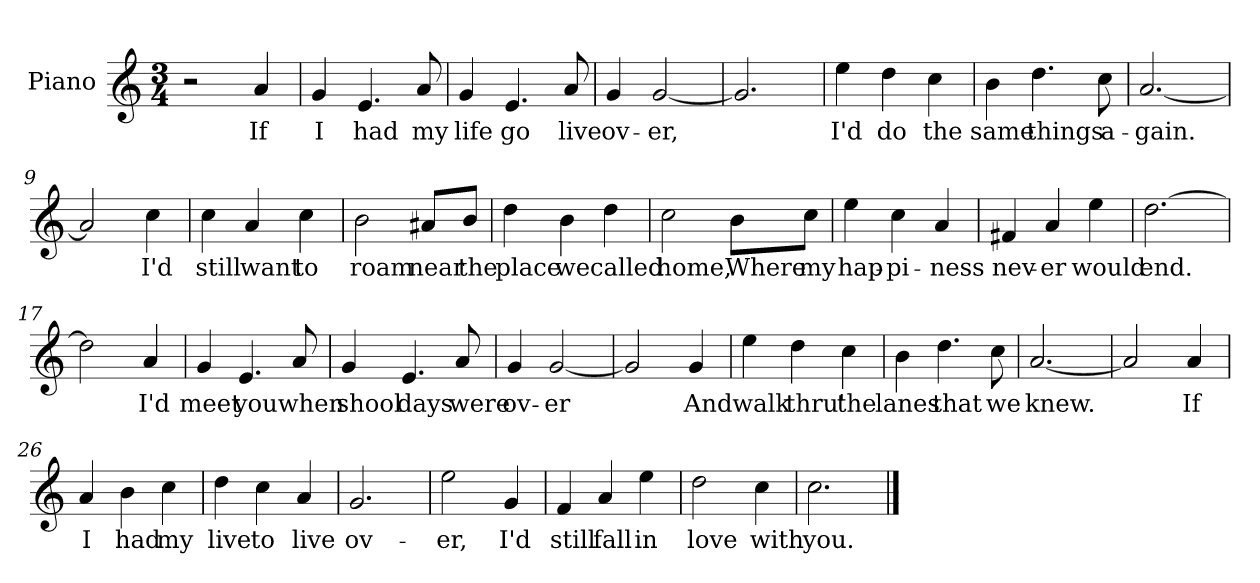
**kern	**text
*part1	*part1
*staff1	*staff1
*I"Piano	*
*I'Pno.	*
*clefG2	*
*k[]	*
*C:	*
*M3/4	*
=1	=1
2r	.
4a/	If
=2	=2
4g/	I
4.e/	had
8a/	my
=3	=3
4g/	life
4.e/	go
8a/	live
=4	=4
4g/	ov-
[2g/	-er,
=5	=5
2.g/]	.
!!LO:LB:g=z
=6	=6
4ee\	I'd
4dd\	do
4cc\	the
=7	=7
4b\	same
4.dd\	things
8cc\	a-
=8	=8
[2.a/	-gain.
=9	=9
2a/]	.
4cc\	I'd
=10	=10
4cc\	still
4a/	want
4cc\	to
!!LO:LB:g=z
=11	=11
2b\	roam
8a#X/L	near
8b/J	the
=12	=12
4dd\	place
4b\	we
4dd\	called
=13	=13
2cc\	home,
8b\L	Where
8cc\J	my
=14	=14
4ee\	hap-
4cc\	-pi-
4a/	-ness
=15	=15
4f#X/	nev-
4a/	-er
4ee\	would
!!LO:LB:g=z
=16	=16
[2.dd\	end.
=17	=17
2dd\]	.
4a/	I'd
=18	=18
4g/	meet
4.e/	you
8a/	when
=19	=19
4g/	shool
4.e/	days
8a/	were
=20	=20
4g/	ov-
[2g/	-er
!!LO:LB:g=z
=21	=21
2g/]	.
4g/	And
=22	=22
4ee\	walk
4dd\	thru'
4cc\	the
=23	=23
4b\	lanes
4.dd\	that
8cc\	we
=24	=24
[2.a/	knew.
=25	=25
2a/]	.
4a/	If
=26	=26
4a/	I
4b\	had
4cc\	my
!!LO:LB:g=z
=27	=27
4dd\	live
4cc\	to
4a/	live
=28	=28
2.g/	ov-
=29	=29
2ee\	-er,
4g/	I'd
=30	=30
4f/	still
4a/	fall
4ee\	in
=31	=31
2dd\	love
4cc\	with
=32	=32
2.cc\	you.
==	==
*-	*-
